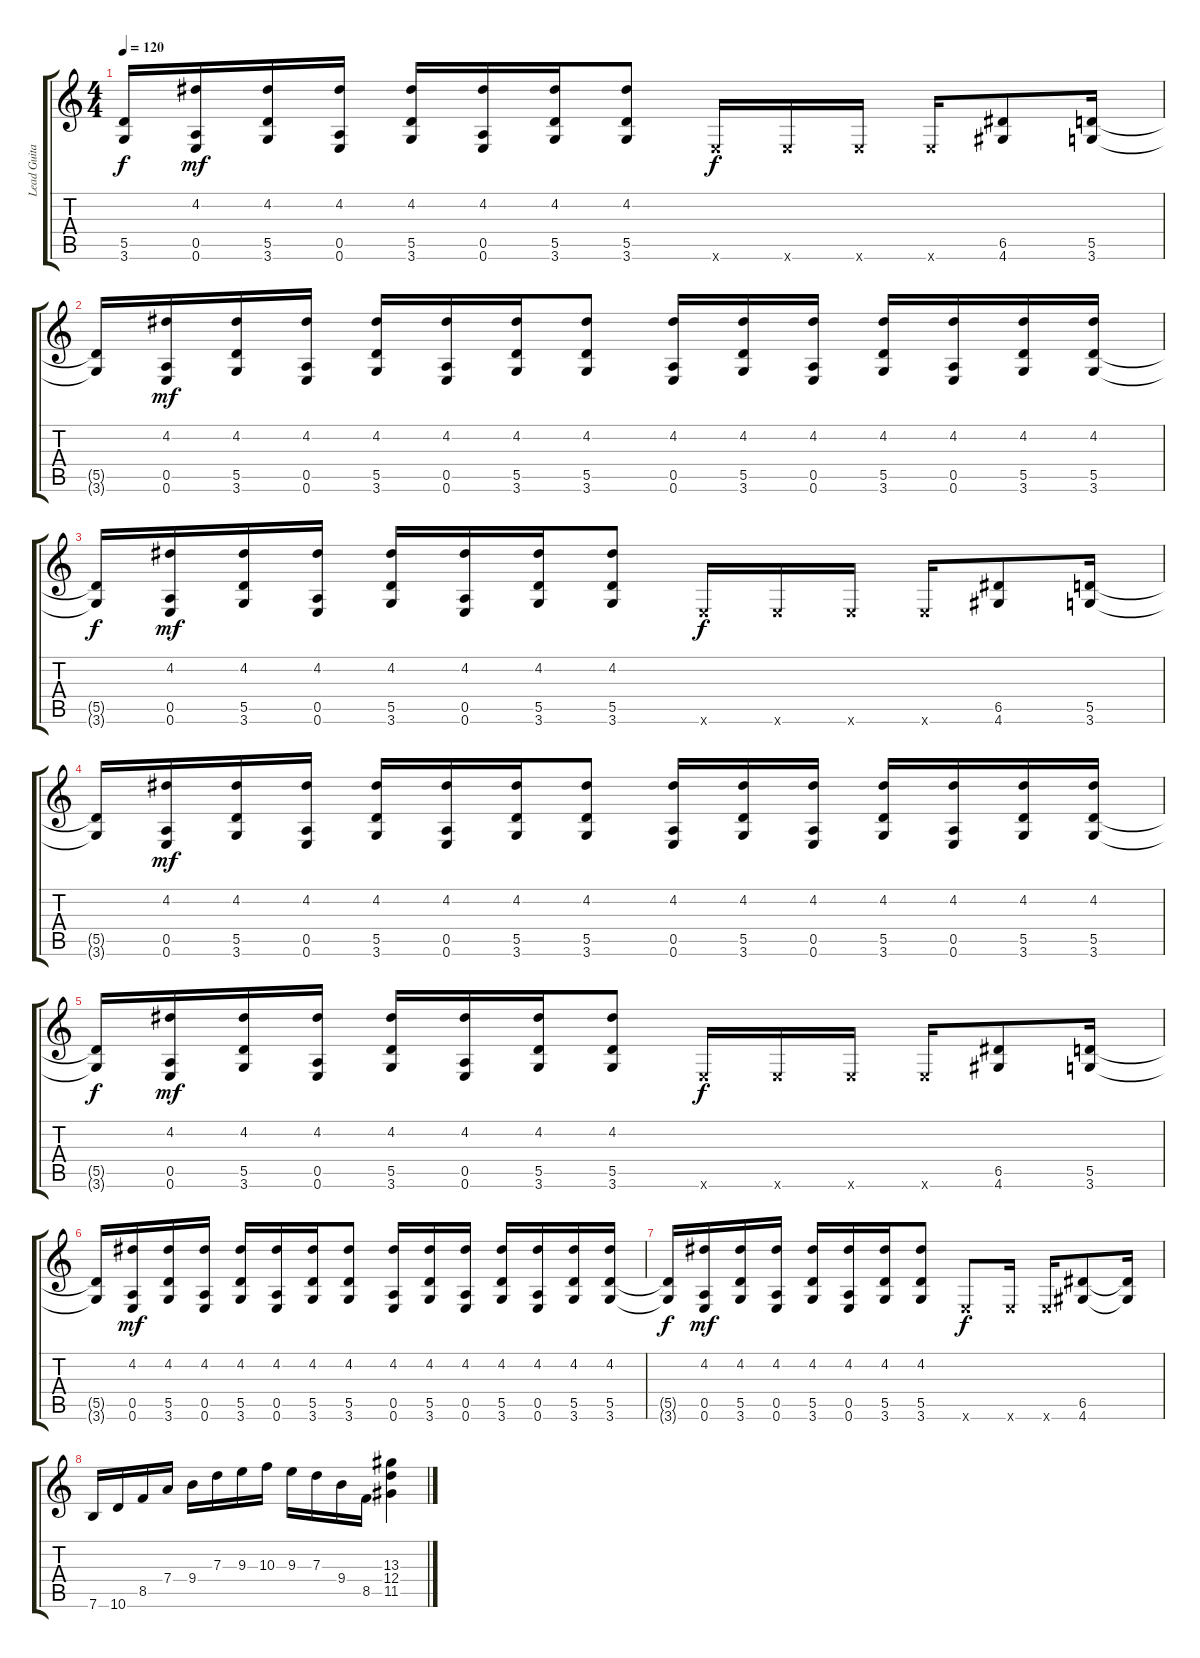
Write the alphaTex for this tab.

\track ("Lead Guitar" "Lead Guita") {instrument distortionguitar}
\staff {score tabs}
\tuning (E4 B3 G3 D3 A2 E2) {hide}
\ts (4 4)
\tempo 120
\clef g2
\ks c
(5.5{t} 3.6{t}).16{dy f} (4.2 0.5 0.6).16{dy mf} (4.2 5.5 3.6).16 (4.2 0.5 0.6).16 (4.2 5.5 3.6).16 (4.2 0.5 0.6).16 (4.2 5.5 3.6).16 (4.2 5.5 3.6).8 0.6{x}.16{dy f} 0.6{x}.16 0.6{x}.16 0.6{x}.16 (6.5 4.6).8 (5.5 3.6).16 |
(5.5{t} 3.6{t}).16 (4.2 0.5 0.6).16{dy mf} (4.2 5.5 3.6).16 (4.2 0.5 0.6).16 (4.2 5.5 3.6).16 (4.2 0.5 0.6).16 (4.2 5.5 3.6).16 (4.2 5.5 3.6).8 (4.2 0.5 0.6).16 (4.2 5.5 3.6).16 (4.2 0.5 0.6).16 (4.2 5.5 3.6).16 (4.2 0.5 0.6).16 (4.2 5.5 3.6).16 (4.2 5.5 3.6).16 |
(5.5{t} 3.6{t}).16{dy f} (4.2 0.5 0.6).16{dy mf} (4.2 5.5 3.6).16 (4.2 0.5 0.6).16 (4.2 5.5 3.6).16 (4.2 0.5 0.6).16 (4.2 5.5 3.6).16 (4.2 5.5 3.6).8 0.6{x}.16{dy f} 0.6{x}.16 0.6{x}.16 0.6{x}.16 (6.5 4.6).8 (5.5 3.6).16 |
(5.5{t} 3.6{t}).16 (4.2 0.5 0.6).16{dy mf} (4.2 5.5 3.6).16 (4.2 0.5 0.6).16 (4.2 5.5 3.6).16 (4.2 0.5 0.6).16 (4.2 5.5 3.6).16 (4.2 5.5 3.6).8 (4.2 0.5 0.6).16 (4.2 5.5 3.6).16 (4.2 0.5 0.6).16 (4.2 5.5 3.6).16 (4.2 0.5 0.6).16 (4.2 5.5 3.6).16 (4.2 5.5 3.6).16 |
(5.5{t} 3.6{t}).16{dy f} (4.2 0.5 0.6).16{dy mf} (4.2 5.5 3.6).16 (4.2 0.5 0.6).16 (4.2 5.5 3.6).16 (4.2 0.5 0.6).16 (4.2 5.5 3.6).16 (4.2 5.5 3.6).8 0.6{x}.16{dy f} 0.6{x}.16 0.6{x}.16 0.6{x}.16 (6.5 4.6).8 (5.5 3.6).16 |
(5.5{t} 3.6{t}).16 (4.2 0.5 0.6).16{dy mf} (4.2 5.5 3.6).16 (4.2 0.5 0.6).16 (4.2 5.5 3.6).16 (4.2 0.5 0.6).16 (4.2 5.5 3.6).16 (4.2 5.5 3.6).8 (4.2 0.5 0.6).16 (4.2 5.5 3.6).16 (4.2 0.5 0.6).16 (4.2 5.5 3.6).16 (4.2 0.5 0.6).16 (4.2 5.5 3.6).16 (4.2 5.5 3.6).16 |
(5.5{t} 3.6{t}).16{dy f} (4.2 0.5 0.6).16{dy mf} (4.2 5.5 3.6).16 (4.2 0.5 0.6).16 (4.2 5.5 3.6).16 (4.2 0.5 0.6).16 (4.2 5.5 3.6).16 (4.2 5.5 3.6).8 0.6{x}.8{dy f} 0.6{x}.16 0.6{x}.16 (6.5 4.6).8 (6.5{t} 4.6{t}).16 |
7.6.16 10.6.16 8.5.16 7.4.16 9.4.16 7.3.16 9.3.16 10.3.16 9.3.16 7.3.16 9.4.16 8.5.16 (13.3 12.4 11.5).4
